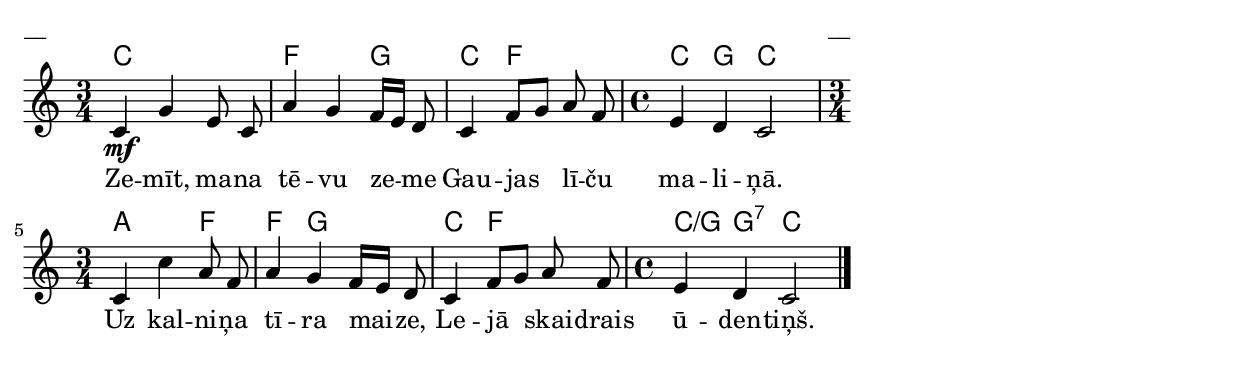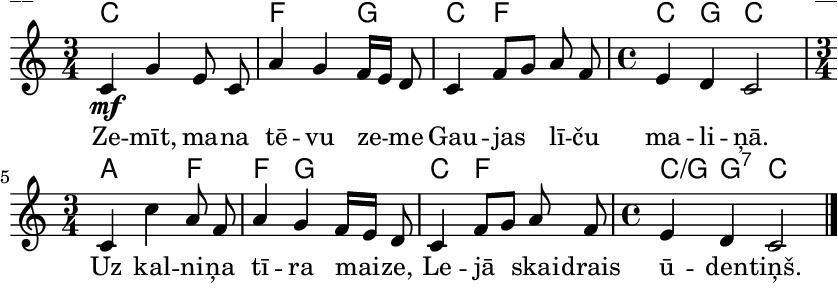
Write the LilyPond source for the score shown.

\version "2.13.18"
#(ly:set-option 'crop #t)

%\header {
%    title = "Zemīt, mana tēvu zeme"
%}
\paper {
line-width = 14\cm
left-margin = 0.4\cm
between-system-padding = 0.1\cm
between-system-space = 0.1\cm
}
\layout {
indent = #0
ragged-last = ##f
}


voiceA = \relative c' {
\clef "treble"
\key c \major
\time 3/4
c4\mf g' e8 c | a'4 g f16[ e16] d8 |
c4 f8[ g] a f 
\time 4/4
e4 d c2 
\time 3/4
c4 c' a8 f | a4 g f16[ e16] d8 |
c4 f8[ g] a f 
\time 4/4
e4 d c2
\bar "|."
} 

lyricA = \lyricmode {
Ze -- mīt, ma -- na tē -- vu ze -- me 
Gau -- jas lī -- ču ma -- li -- ņā.
Uz kal -- ni -- ņa tī -- ra mai -- ze,
Le -- jā skai -- drais ū -- den -- tiņš.
} 

chordsA = \chordmode {
c2. f2 g4 c4 f2 c4 g4 c2
a2 f4 f4 g2 c4 f2 c4/g g4:7 c2
}

fullScore = <<
\new ChordNames { \chordsA }
\new Staff {
<<
\new Voice = "voiceA" { \oneVoice \autoBeamOff \voiceA }
\new Lyrics \lyricsto "voiceA" \lyricA
>>
}
>>

\score {
\fullScore
\header { piece = "__" opus = "__" }
}
\markup { \with-color #(x11-color 'white) \sans \smaller "__" }
\score {
\unfoldRepeats
\fullScore
\midi {
\context { \Staff \remove "Staff_performer" }
\context { \Voice \consists "Staff_performer" }
}
}


